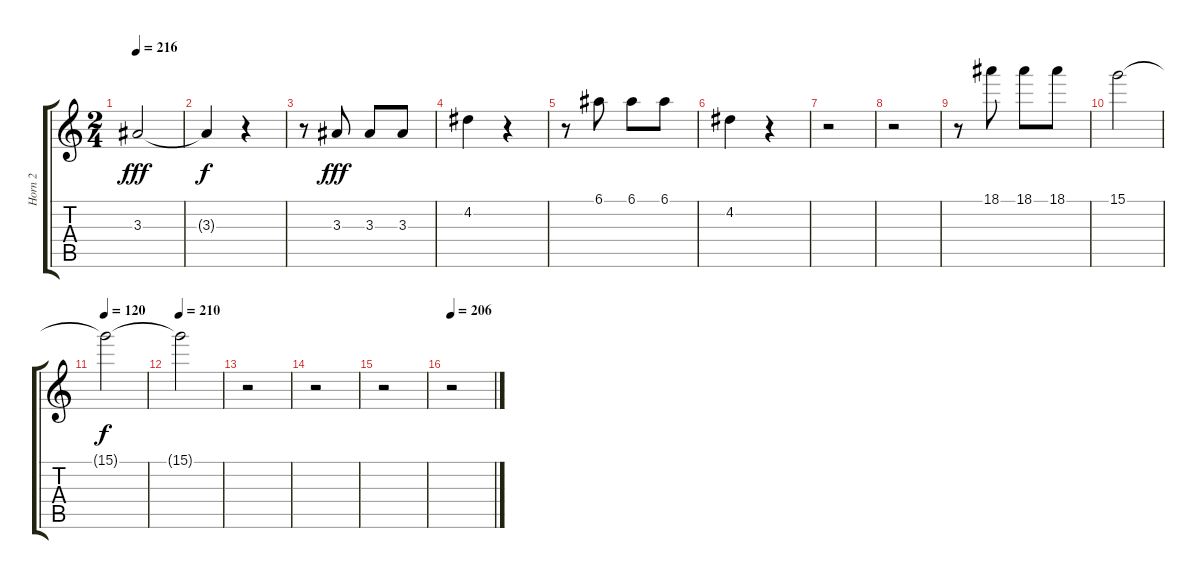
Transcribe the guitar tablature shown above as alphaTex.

\track ("Horn 2" "Horn 2") {instrument acousticguitarnylon}
\staff {score tabs}
\tuning (E4 B3 G3 D3 A2 E2) {hide}
\ts (2 4)
\tempo 216
\clef g2
\ks c
3.3.2{dy fff} |
3.3{t}.4{dy f} r.4 |
r.8 3.3.8{dy fff} 3.3.8 3.3.8 |
4.2.4 r.4 |
r.8 6.1.8 6.1.8 6.1.8 |
4.2.4 r.4 |
r.2 |
r.2 |
r.8 18.1.8 18.1.8 18.1.8 |
15.1.2 |
\tempo 120
15.1{t}.2{dy f} |
\tempo 210
15.1{t}.2 |
r.2 |
r.2 |
r.2 |
\tempo 206
r.2
